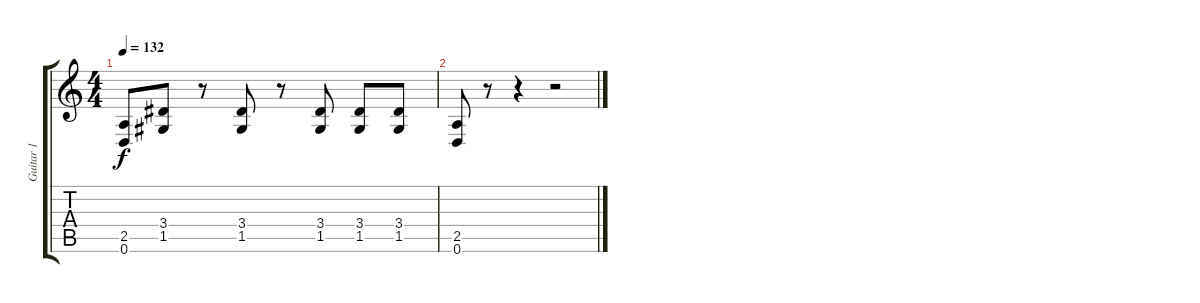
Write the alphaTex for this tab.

\track ("Guitar 1" "Guitar 1") {instrument distortionguitar}
\staff {score tabs}
\tuning (D4 A3 F3 C3 G2 D2) {hide}
\ts (4 4)
\tempo 132
\clef g2
\ks c
(2.5{t} 0.6{t}).8{dy f} (3.4 1.5).8 r.8 (3.4 1.5).8 r.8 (3.4 1.5).8 (3.4 1.5).8 (3.4 1.5).8 |
(2.5 0.6).8 r.8 r.4 r.2
